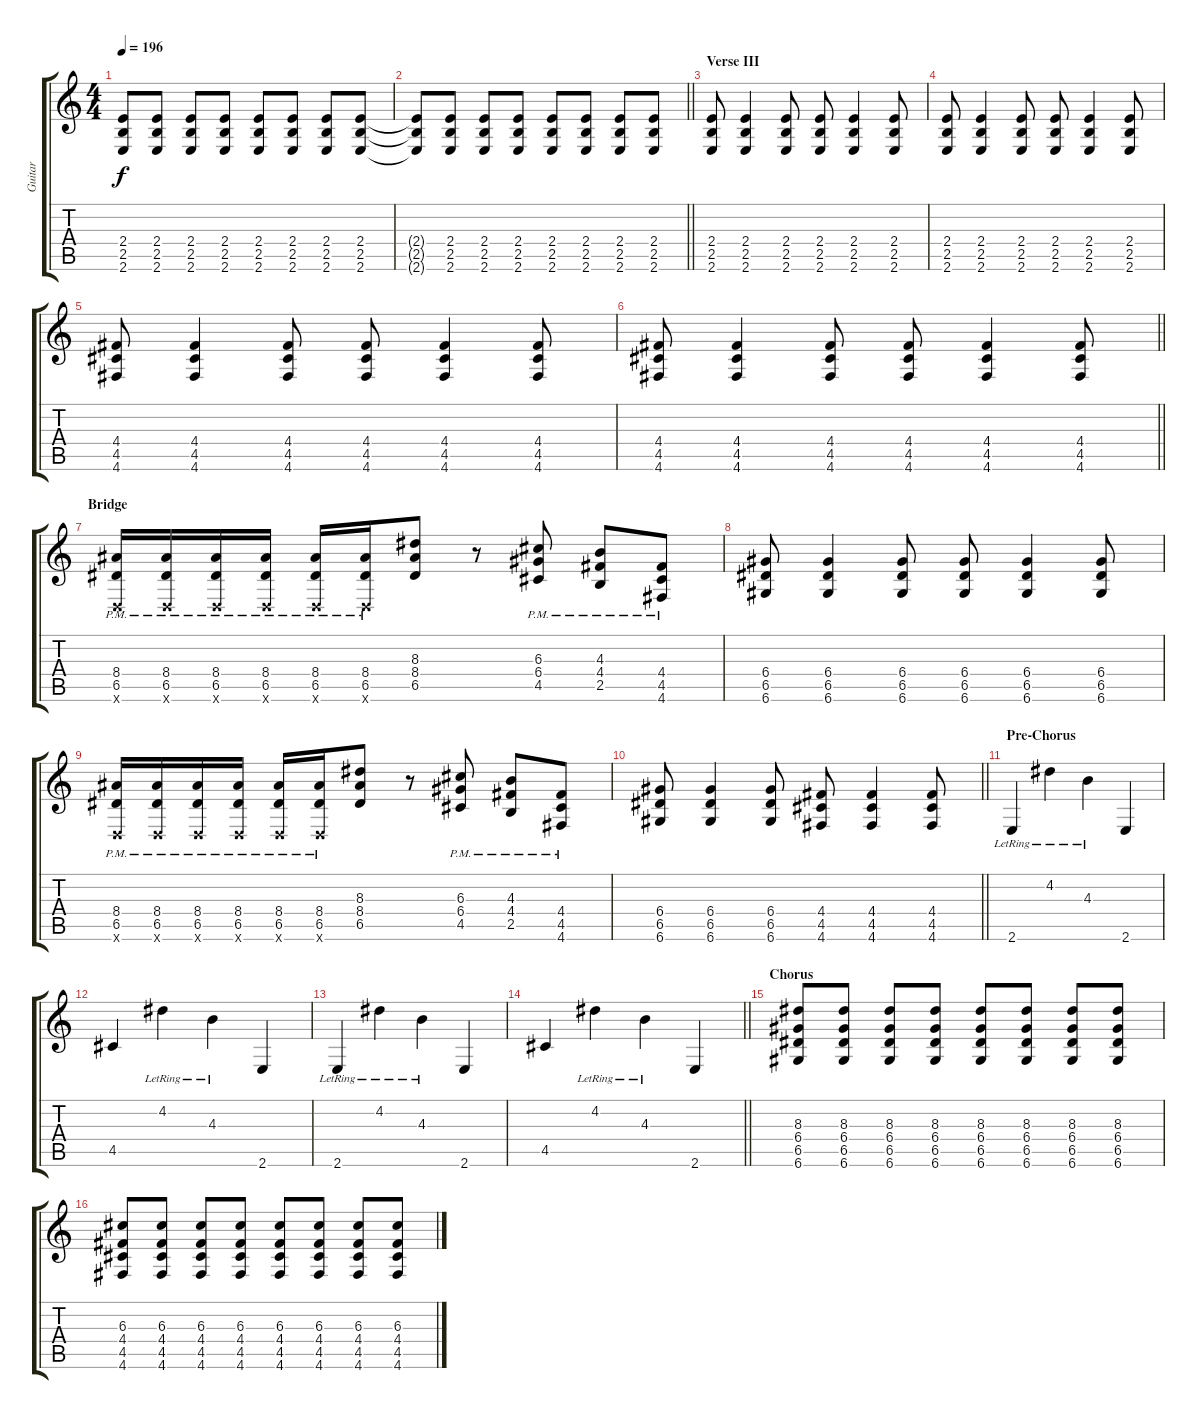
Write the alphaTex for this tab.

\track ("Guitar" "Guitar") {instrument distortionguitar}
\staff {score tabs}
\tuning (E4 B3 G3 D3 A2 D2) {hide}
\ts (4 4)
\tempo 196
\clef g2
\ks c
(2.4{t} 2.5{t} 2.6{t}).8{dy f} (2.4 2.5 2.6).8 (2.4 2.5 2.6).8 (2.4 2.5 2.6).8 (2.4 2.5 2.6).8 (2.4 2.5 2.6).8 (2.4 2.5 2.6).8 (2.4 2.5 2.6).8 |
\barLineRight lightlight
(2.4{t} 2.5{t} 2.6{t}).8 (2.4 2.5 2.6).8 (2.4 2.5 2.6).8 (2.4 2.5 2.6).8 (2.4 2.5 2.6).8 (2.4 2.5 2.6).8 (2.4 2.5 2.6).8 (2.4 2.5 2.6).8 |
\section ("" "Verse III")
(2.4 2.5 2.6).8 (2.4 2.5 2.6).4 (2.4 2.5 2.6).8 (2.4 2.5 2.6).8 (2.4 2.5 2.6).4 (2.4 2.5 2.6).8 |
(2.4 2.5 2.6).8 (2.4 2.5 2.6).4 (2.4 2.5 2.6).8 (2.4 2.5 2.6).8 (2.4 2.5 2.6).4 (2.4 2.5 2.6).8 |
(4.4 4.5 4.6).8 (4.4 4.5 4.6).4 (4.4 4.5 4.6).8 (4.4 4.5 4.6).8 (4.4 4.5 4.6).4 (4.4 4.5 4.6).8 |
\barLineRight lightlight
(4.4 4.5 4.6).8 (4.4 4.5 4.6).4 (4.4 4.5 4.6).8 (4.4 4.5 4.6).8 (4.4 4.5 4.6).4 (4.4 4.5 4.6).8 |
\section ("" "Bridge")
(8.4{pm} 6.5{pm} 0.6{x}).16 (8.4{pm} 6.5{pm} 0.6{x}).16 (8.4{pm} 6.5{pm} 0.6{x}).16 (8.4{pm} 6.5{pm} 0.6{x}).16 (8.4{pm} 6.5{pm} 0.6{x}).16 (8.4{pm} 6.5{pm} 0.6{x}).16 (8.3 8.4 6.5).8 r.8 (6.3{pm} 6.4{pm} 4.5{pm}).8 (4.3{pm} 4.4 2.5{pm}).8 (4.4{pm} 4.5{pm} 4.6{pm}).8 |
(6.4 6.5 6.6).8 (6.4 6.5 6.6).4 (6.4 6.5 6.6).8 (6.4 6.5 6.6).8 (6.4 6.5 6.6).4 (6.4 6.5 6.6).8 |
(8.4{pm} 6.5{pm} 0.6{x}).16 (8.4{pm} 6.5{pm} 0.6{x}).16 (8.4{pm} 6.5{pm} 0.6{x}).16 (8.4{pm} 6.5{pm} 0.6{x}).16 (8.4{pm} 6.5{pm} 0.6{x}).16 (8.4{pm} 6.5{pm} 0.6{x}).16 (8.3 8.4 6.5).8 r.8 (6.3{pm} 6.4{pm} 4.5{pm}).8 (4.3{pm} 4.4 2.5{pm}).8 (4.4{pm} 4.5{pm} 4.6{pm}).8 |
\barLineRight lightlight
(6.4 6.5 6.6).8 (6.4 6.5 6.6).4 (6.4 6.5 6.6).8 (4.4 4.5 4.6).8 (4.4 4.5 4.6).4 (4.4 4.5 4.6).8 |
\section ("" "Pre-Chorus")
2.6{lr}.4 4.2{lr}.4 4.3{lr}.4 2.6.4 |
4.5.4 4.2{lr}.4 4.3{lr}.4 2.6.4 |
2.6{lr}.4 4.2{lr}.4 4.3{lr}.4 2.6.4 |
\barLineRight lightlight
4.5.4 4.2{lr}.4 4.3{lr}.4 2.6.4 |
\section ("" "Chorus")
(8.3 6.4 6.5 6.6).8 (8.3 6.4 6.5 6.6).8 (8.3 6.4 6.5 6.6).8 (8.3 6.4 6.5 6.6).8 (8.3 6.4 6.5 6.6).8 (8.3 6.4 6.5 6.6).8 (8.3 6.4 6.5 6.6).8 (8.3 6.4 6.5 6.6).8 |
(6.3 4.4 4.5 4.6).8 (6.3 4.4 4.5 4.6).8 (6.3 4.4 4.5 4.6).8 (6.3 4.4 4.5 4.6).8 (6.3 4.4 4.5 4.6).8 (6.3 4.4 4.5 4.6).8 (6.3 4.4 4.5 4.6).8 (6.3 4.4 4.5 4.6).8
